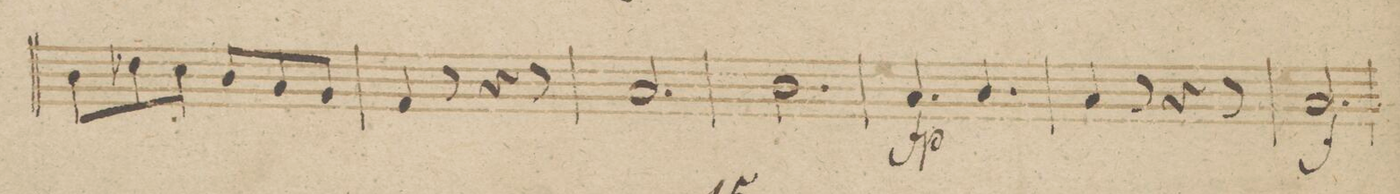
**kern	**dynam
*I"Oboe 2do	*
*clefG2	*
*k[b-]	*
*M6/8	*
8b-\L	.
8dd-X\	.
8cc\J	.
8b-/L	.
8a/	.
8g/J	.
=15	=15
4f/	.
8r	.
4r	.
8r	.
=16	=16
2.a/	.
=17	=17
2.b-\	.
=18	=18
4.a/	fp
4.b-/	.
=19	=19
4a/	.
8r	.
4r	.
8r	.
=20	=20
2.a/	f
=21	=21
*-	*-
